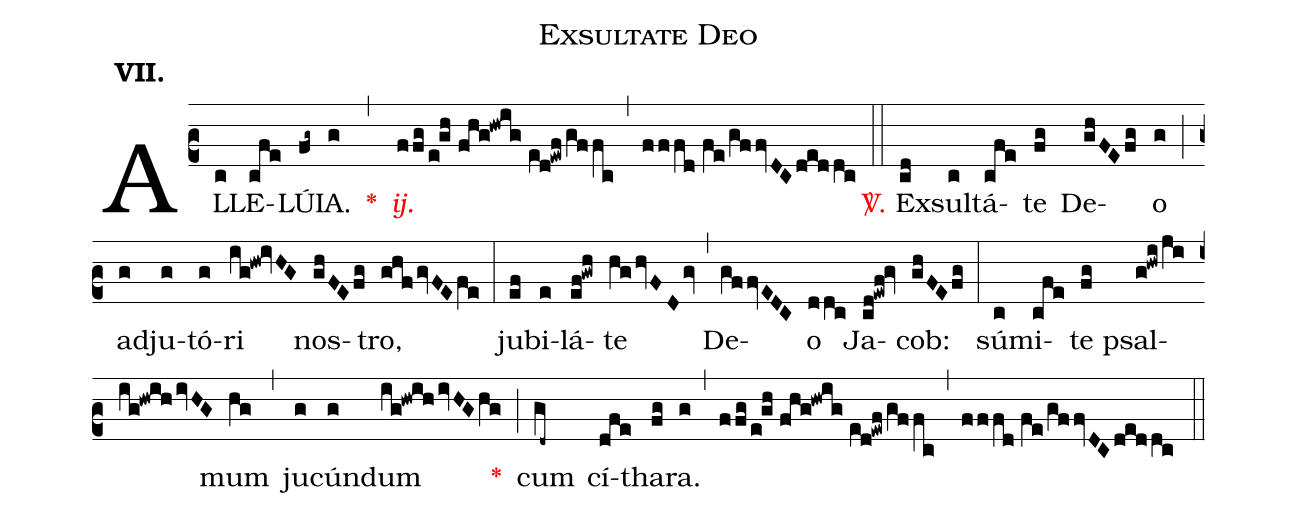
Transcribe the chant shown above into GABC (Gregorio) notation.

name:Exsultate Deo;
mode:VII.;
office-part:Alleluia;
%%
(c2) AL(c)LE(cfe)LÚ(fg~)IA.(g) <v>\red{*}</v>(,) <v>\redit{ij.}</v>(ffg/e!gh//fhg!hwig//ed!ewf/gffc) (,) (fffd//fe/gffvDC/deddc) (::) <v>\red{\Vbar.}</v> Ex(cd)sul(c)tá(cfe)te(fg) De(ghFEfg)o(g) (;) ad(g)ju(g)tó(g)ri(ig!hw!ivHG) nos(ghFE/fg)tro,(ghf/gvFE/fe) (:) ju(ef)bi(e)lá(ef!gwh)te(hg/hvFD/gv) (,) De(gf/fvEDC)o(ddc) Ja(cd!ewf!gv)cob:(ghFE/fg) (:) sú(c)mi(cfe)te(fg) psal(g!hwi/ji/ig!hwih/ivHG)mum(hg) (,) ju(g)cún(g)dum(ig!hwih/ivHG/hg) <v>\red{*}</v>(;) cum(gd~) cí(dfe)tha(fg)ra.(g) (,) (ffg/e!gh//fhg!hwig//ed!ewf/gffc) (,) (fffd//fe/gffvDC/deddc) (::)
